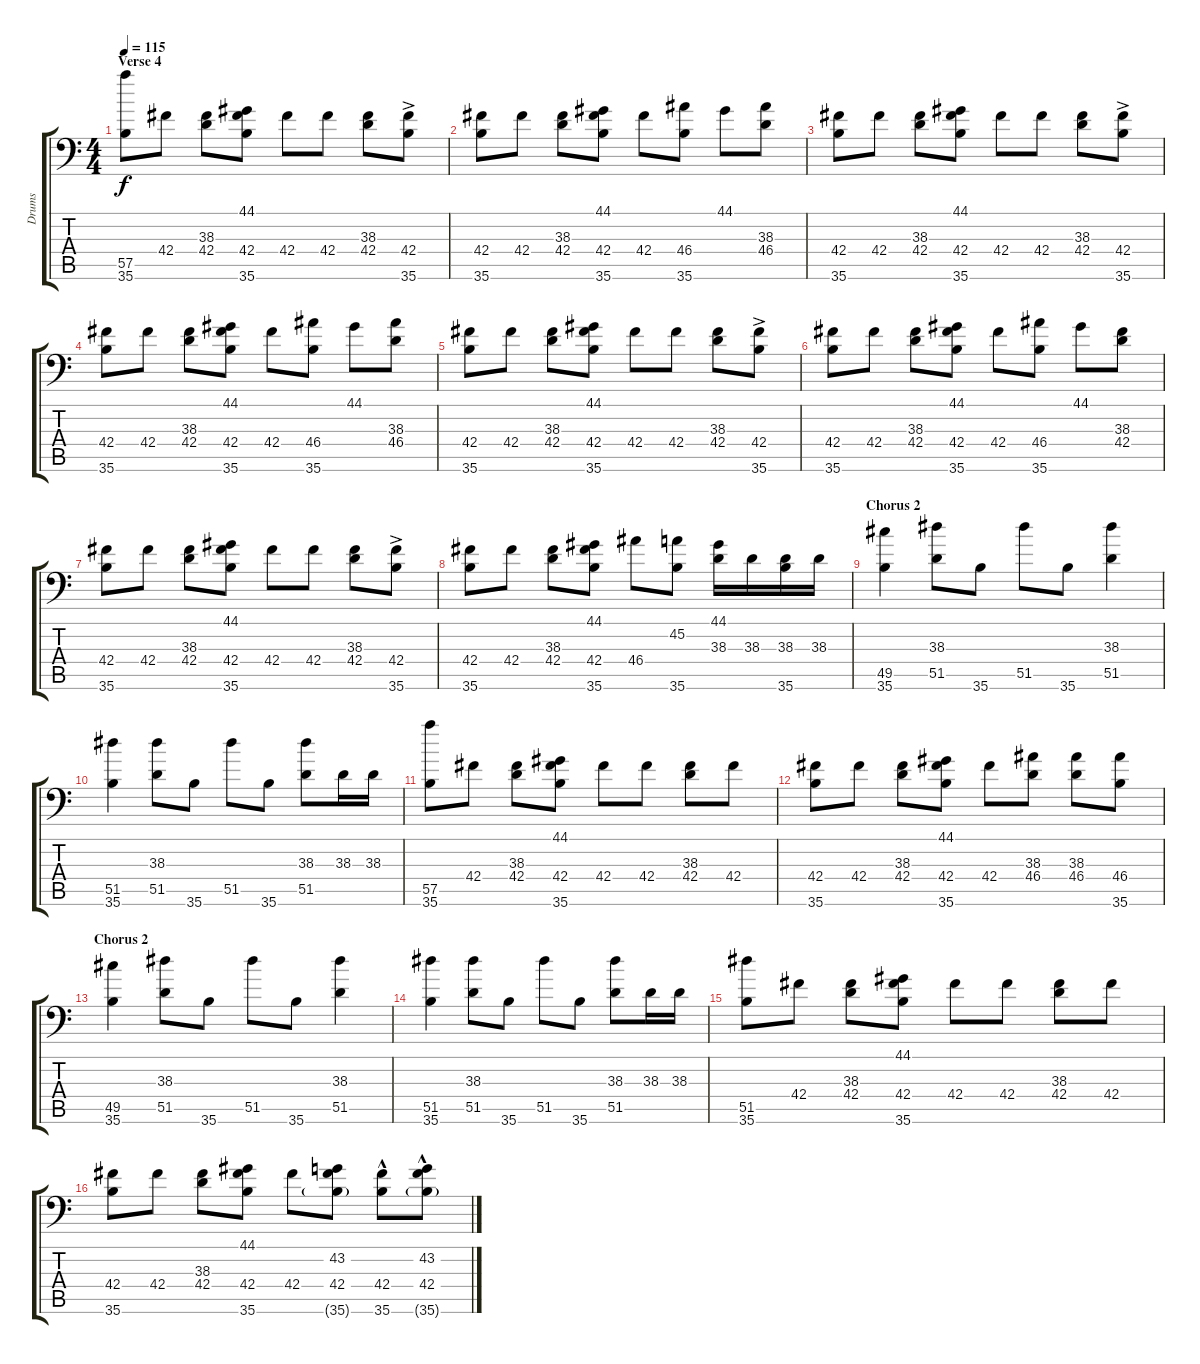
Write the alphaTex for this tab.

\track ("Drums" "Drums") {instrument acousticgrandpiano}
\staff {score tabs}
\tuning (C-1 C-1 C-1 C-1 C-1 C-1) {hide}
\ts (4 4)
\section ("" "Verse 4")
\tempo 115
\clef f4
\ks c
(57.5 35.6).8{dy f} 42.4.8 (38.3 42.4).8 (44.1 42.4 35.6).8 42.4.8 42.4.8 (38.3 42.4).8 (42.4 35.6{ac}).8 |
(42.4 35.6).8 42.4.8 (38.3 42.4).8 (44.1 42.4 35.6).8 42.4.8 (46.4 35.6).8 44.1.8 (38.3 46.4).8 |
(42.4 35.6).8 42.4.8 (38.3 42.4).8 (44.1 42.4 35.6).8 42.4.8 42.4.8 (38.3 42.4).8 (42.4 35.6{ac}).8 |
(42.4 35.6).8 42.4.8 (38.3 42.4).8 (44.1 42.4 35.6).8 42.4.8 (46.4 35.6).8 44.1.8 (38.3 46.4).8 |
(42.4 35.6).8 42.4.8 (38.3 42.4).8 (44.1 42.4 35.6).8 42.4.8 42.4.8 (38.3 42.4).8 (42.4 35.6{ac}).8 |
(42.4 35.6).8 42.4.8 (38.3 42.4).8 (44.1 42.4 35.6).8 42.4.8 (46.4 35.6).8 44.1.8 (38.3 42.4).8 |
(42.4 35.6).8 42.4.8 (38.3 42.4).8 (44.1 42.4 35.6).8 42.4.8 42.4.8 (38.3 42.4).8 (42.4 35.6{ac}).8 |
(42.4 35.6).8 42.4.8 (38.3 42.4).8 (44.1 42.4 35.6).8 46.4.8 (45.2 35.6).8 (44.1 38.3).16 38.3.16 (38.3 35.6).16 38.3.16 |
\section ("" "Chorus 2")
(49.5 35.6).4 (38.3 51.5).8 35.6.8 51.5.8 35.6.8 (38.3 51.5).4 |
(51.5 35.6).4 (38.3 51.5).8 35.6.8 51.5.8 35.6.8 (38.3 51.5).8 38.3.16 38.3.16 |
(57.5 35.6).8 42.4.8 (38.3 42.4).8 (44.1 42.4 35.6).8 42.4.8 42.4.8 (38.3 42.4).8 42.4.8 |
(42.4 35.6).8 42.4.8 (38.3 42.4).8 (44.1 42.4 35.6).8 42.4.8 (38.3 46.4).8 (38.3 46.4).8 (46.4 35.6).8 |
\section ("" "Chorus 2")
(49.5 35.6).4 (38.3 51.5).8 35.6.8 51.5.8 35.6.8 (38.3 51.5).4 |
(51.5 35.6).4 (38.3 51.5).8 35.6.8 51.5.8 35.6.8 (38.3 51.5).8 38.3.16 38.3.16 |
(51.5 35.6).8 42.4.8 (38.3 42.4).8 (44.1 42.4 35.6).8 42.4.8 42.4.8 (38.3 42.4).8 42.4.8 |
(42.4 35.6).8 42.4.8 (38.3 42.4).8 (44.1 42.4 35.6).8 42.4.8 (43.2 42.4 35.6{g}).8 (42.4 35.6{hac}).8 (43.2{hac} 42.4 35.6{g}).8
